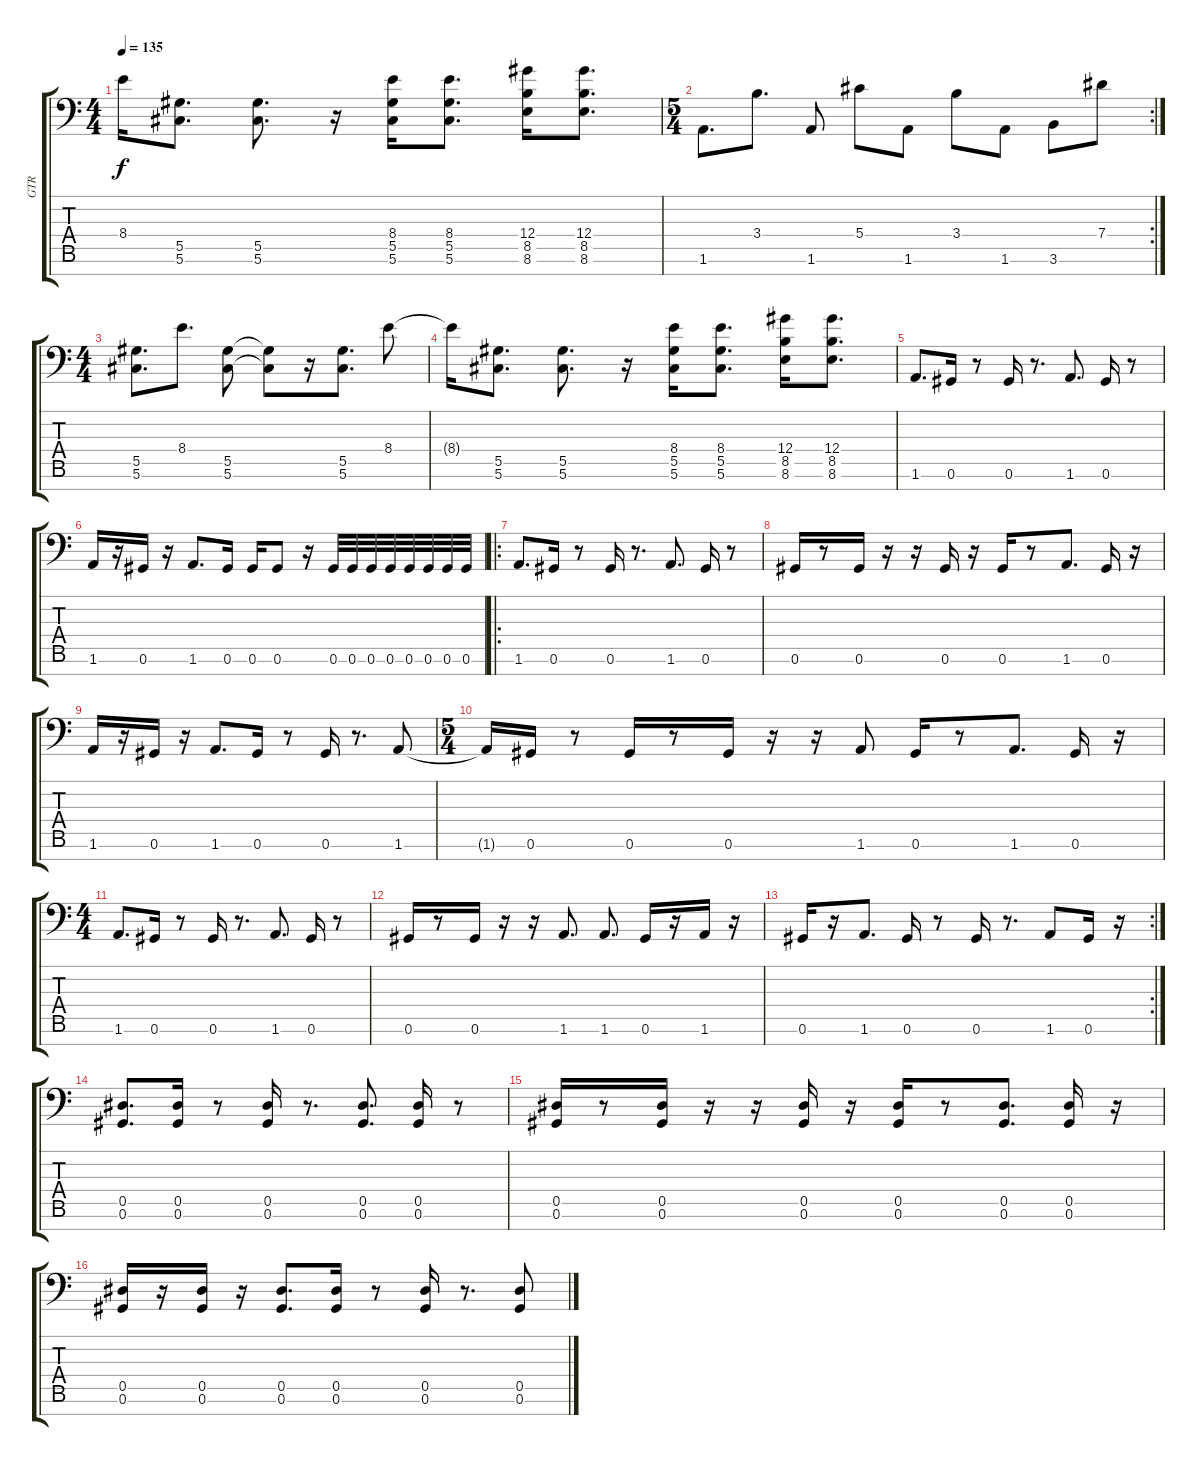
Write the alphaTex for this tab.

\track ("GTR" "GTR") {instrument distortionguitar}
\staff {score tabs}
\tuning (Bb3 Gb3 Db3 Ab2 Eb2 Ab1 F1) {hide}
\ts (4 4)
\tempo 135
\clef f4
\ks c
8.4{t}.16{dy f} (5.5 5.6).8{d} (5.5 5.6).8{d} r.16 (8.4 5.5 5.6).16 (8.4 5.5 5.6).8{d} (12.4 8.5 8.6).16 (12.4 8.5 8.6).8{d} |
\rc 2
\ts (5 4)
1.6.8{d} 3.4.8{d} 1.6.8 5.4.8 1.6.8 3.4.8 1.6.8 3.6.8 7.4.8 |
\ts (4 4)
(5.5 5.6).8{d} 8.4.8{d} (5.5 5.6).8 (5.5{t} 5.6{t}).8 r.16 (5.5 5.6).8{d} 8.4.8 |
8.4{t}.16 (5.5 5.6).8{d} (5.5 5.6).8{d} r.16 (8.4 5.5 5.6).16 (8.4 5.5 5.6).8{d} (12.4 8.5 8.6).16 (12.4 8.5 8.6).8{d} |
1.6.8{d} 0.6.16 r.8 0.6.16 r.8{d} 1.6.8{d} 0.6.16 r.8 |
1.6.16 r.16 0.6.16 r.16 1.6.8{d} 0.6.16 0.6.16 0.6.8 r.16 0.6.32 0.6.32 0.6.32 0.6.32 0.6.32 0.6.32 0.6.32 0.6.32 |
\ro
1.6.8{d} 0.6.16 r.8 0.6.16 r.8{d} 1.6.8{d} 0.6.16 r.8 |
0.6.16 r.8 0.6.16 r.16 r.16 0.6.16 r.16 0.6.16 r.8 1.6.8{d} 0.6.16 r.16 |
1.6.16 r.16 0.6.16 r.16 1.6.8{d} 0.6.16 r.8 0.6.16 r.8{d} 1.6.8 |
\ts (5 4)
1.6{t}.16 0.6.16 r.8 0.6.16 r.8 0.6.16 r.16 r.16 1.6.8 0.6.16 r.8 1.6.8{d} 0.6.16 r.16 |
\ts (4 4)
1.6.8{d} 0.6.16 r.8 0.6.16 r.8{d} 1.6.8{d} 0.6.16 r.8 |
0.6.16 r.8 0.6.16 r.16 r.16 1.6.8{d} 1.6.8{d} 0.6.16 r.16 1.6.16 r.16 |
\rc 2
0.6.16 r.16 1.6.8{d} 0.6.16 r.8 0.6.16 r.8{d} 1.6.8 0.6.16 r.16 |
(0.5 0.6).8{d} (0.5 0.6).16 r.8 (0.5 0.6).16 r.8{d} (0.5 0.6).8{d} (0.5 0.6).16 r.8 |
(0.5 0.6).16 r.8 (0.5 0.6).16 r.16 r.16 (0.5 0.6).16 r.16 (0.5 0.6).16 r.8 (0.5 0.6).8{d} (0.5 0.6).16 r.16 |
(0.5 0.6).16 r.16 (0.5 0.6).16 r.16 (0.5 0.6).8{d} (0.5 0.6).16 r.8 (0.5 0.6).16 r.8{d} (0.5 0.6).8
